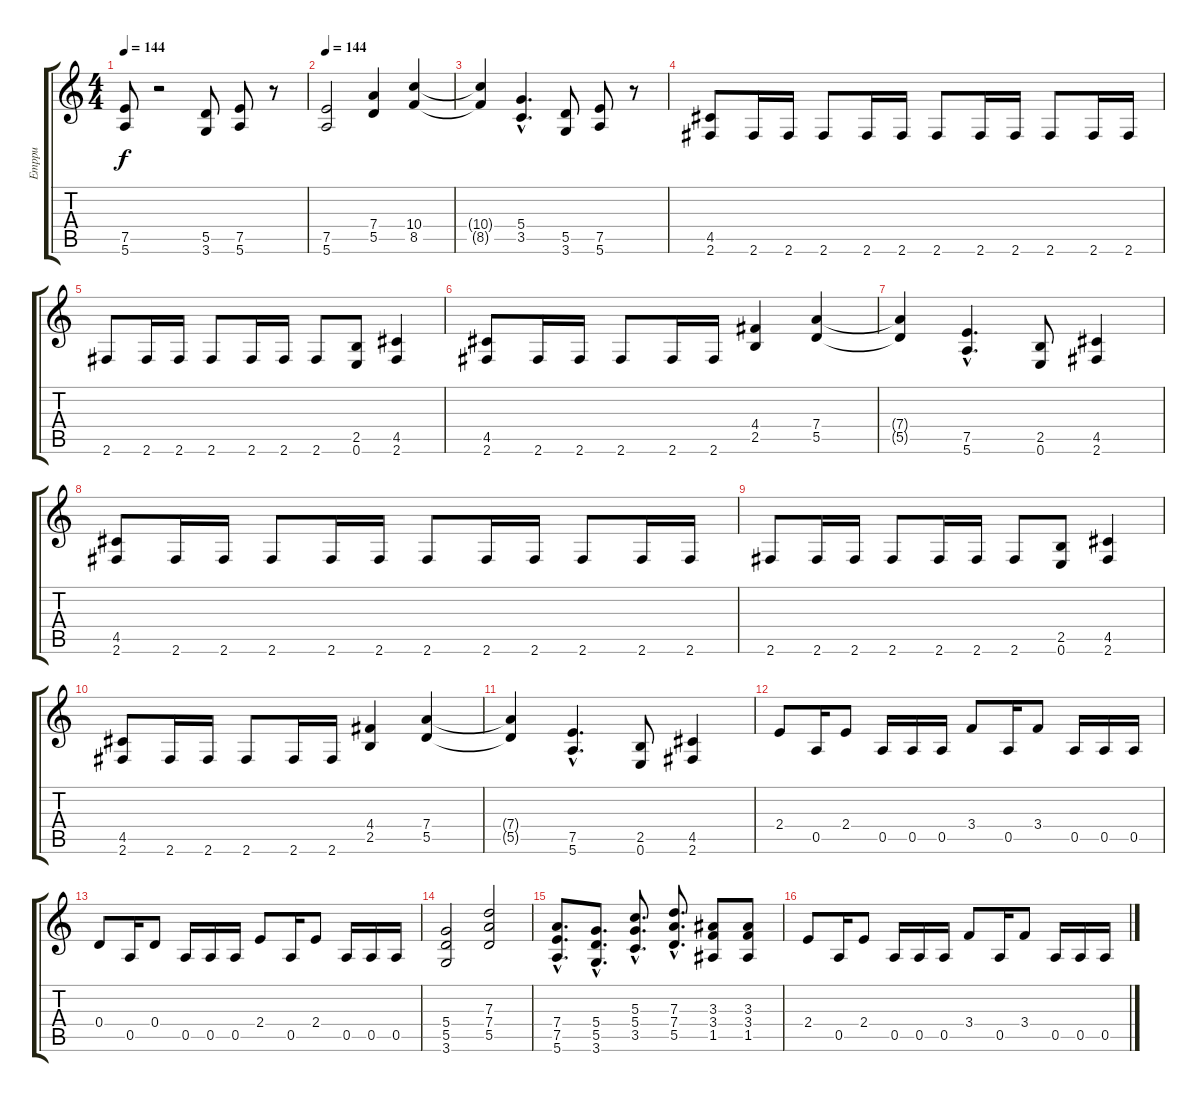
\track ("Emppu" "Emppu") {instrument overdrivenguitar}
\staff {score tabs}
\tuning (E4 B3 G3 D3 A2 E2) {hide}
\ts (4 4)
\tempo 144
\clef g2
\ks c
(7.5 5.6).8{dy f} r.2 (5.5 3.6).8 (7.5 5.6).8 r.8 |
\tempo 144
(7.5 5.6).2 (7.4 5.5).4 (10.4 8.5).4 |
(10.4{t} 8.5{t}).4 (5.4{hac} 3.5{hac}).4{d} (5.5 3.6).8 (7.5 5.6).8 r.8 |
(4.5 2.6).8 2.6.16 2.6.16 2.6.8 2.6.16 2.6.16 2.6.8 2.6.16 2.6.16 2.6.8 2.6.16 2.6.16 |
2.6.8 2.6.16 2.6.16 2.6.8 2.6.16 2.6.16 2.6.8 (2.5 0.6).8 (4.5 2.6).4 |
(4.5 2.6).8 2.6.16 2.6.16 2.6.8 2.6.16 2.6.16 (4.4 2.5).4 (7.4 5.5).4 |
(7.4{t} 5.5{t}).4 (7.5{hac} 5.6{hac}).4{d} (2.5 0.6).8 (4.5 2.6).4 |
(4.5 2.6).8 2.6.16 2.6.16 2.6.8 2.6.16 2.6.16 2.6.8 2.6.16 2.6.16 2.6.8 2.6.16 2.6.16 |
2.6.8 2.6.16 2.6.16 2.6.8 2.6.16 2.6.16 2.6.8 (2.5 0.6).8 (4.5 2.6).4 |
(4.5 2.6).8 2.6.16 2.6.16 2.6.8 2.6.16 2.6.16 (4.4 2.5).4 (7.4 5.5).4 |
(7.4{t} 5.5{t}).4 (7.5{hac} 5.6{hac}).4{d} (2.5 0.6).8 (4.5 2.6).4 |
2.4.8 0.5.16 2.4.8 0.5.16 0.5.16 0.5.16 3.4.8 0.5.16 3.4.8 0.5.16 0.5.16 0.5.16 |
0.4.8 0.5.16 0.4.8 0.5.16 0.5.16 0.5.16 2.4.8 0.5.16 2.4.8 0.5.16 0.5.16 0.5.16 |
(5.4 5.5 3.6).2 (7.3 7.4 5.5).2 |
(7.4{hac} 7.5{hac} 5.6{hac}).8{d} (5.4{hac} 5.5{hac} 3.6{hac}).8{d} (5.3{hac} 5.4{hac} 3.5{hac}).8{d} (7.3{hac} 7.4{hac} 5.5{hac}).8{d} (3.3 3.4 1.5).8 (3.3 3.4 1.5).8 |
2.4.8 0.5.16 2.4.8 0.5.16 0.5.16 0.5.16 3.4.8 0.5.16 3.4.8 0.5.16 0.5.16 0.5.16
